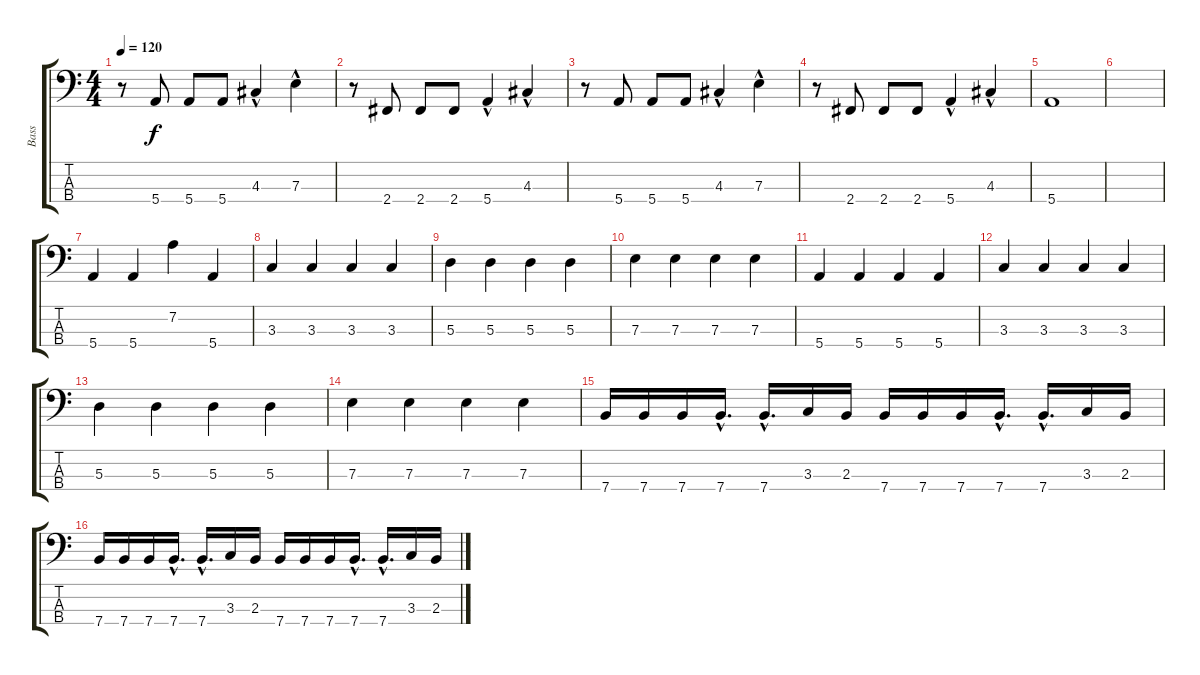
\track ("Bass" "Bass") {instrument electricbasspick}
\staff {score tabs}
\tuning (G2 D2 A1 E1) {hide}
\ts (4 4)
\tempo 120
\clef f4
\ks c
r.8{dy f} 5.4.8 5.4.8 5.4.8 4.3{hac}.4 7.3{hac}.4 |
r.8 2.4.8 2.4.8 2.4.8 5.4{hac}.4 4.3{hac}.4 |
r.8 5.4.8 5.4.8 5.4.8 4.3{hac}.4 7.3{hac}.4 |
r.8 2.4.8 2.4.8 2.4.8 5.4{hac}.4 4.3{hac}.4 |
5.4.1 |
|
5.4.4 5.4.4 7.2.4 5.4.4 |
3.3.4 3.3.4 3.3.4 3.3.4 |
5.3.4 5.3.4 5.3.4 5.3.4 |
7.3.4 7.3.4 7.3.4 7.3.4 |
5.4.4 5.4.4 5.4.4 5.4.4 |
3.3.4 3.3.4 3.3.4 3.3.4 |
5.3.4 5.3.4 5.3.4 5.3.4 |
7.3.4 7.3.4 7.3.4 7.3.4 |
7.4.16 7.4.16 7.4.16 7.4{hac}.16{d} 7.4{hac}.16{d} 3.3.16 2.3.16 7.4.16 7.4.16 7.4.16 7.4{hac}.16{d} 7.4{hac}.16{d} 3.3.16 2.3.16 |
7.4.16 7.4.16 7.4.16 7.4{hac}.16{d} 7.4{hac}.16{d} 3.3.16 2.3.16 7.4.16 7.4.16 7.4.16 7.4{hac}.16{d} 7.4{hac}.16{d} 3.3.16 2.3.16
